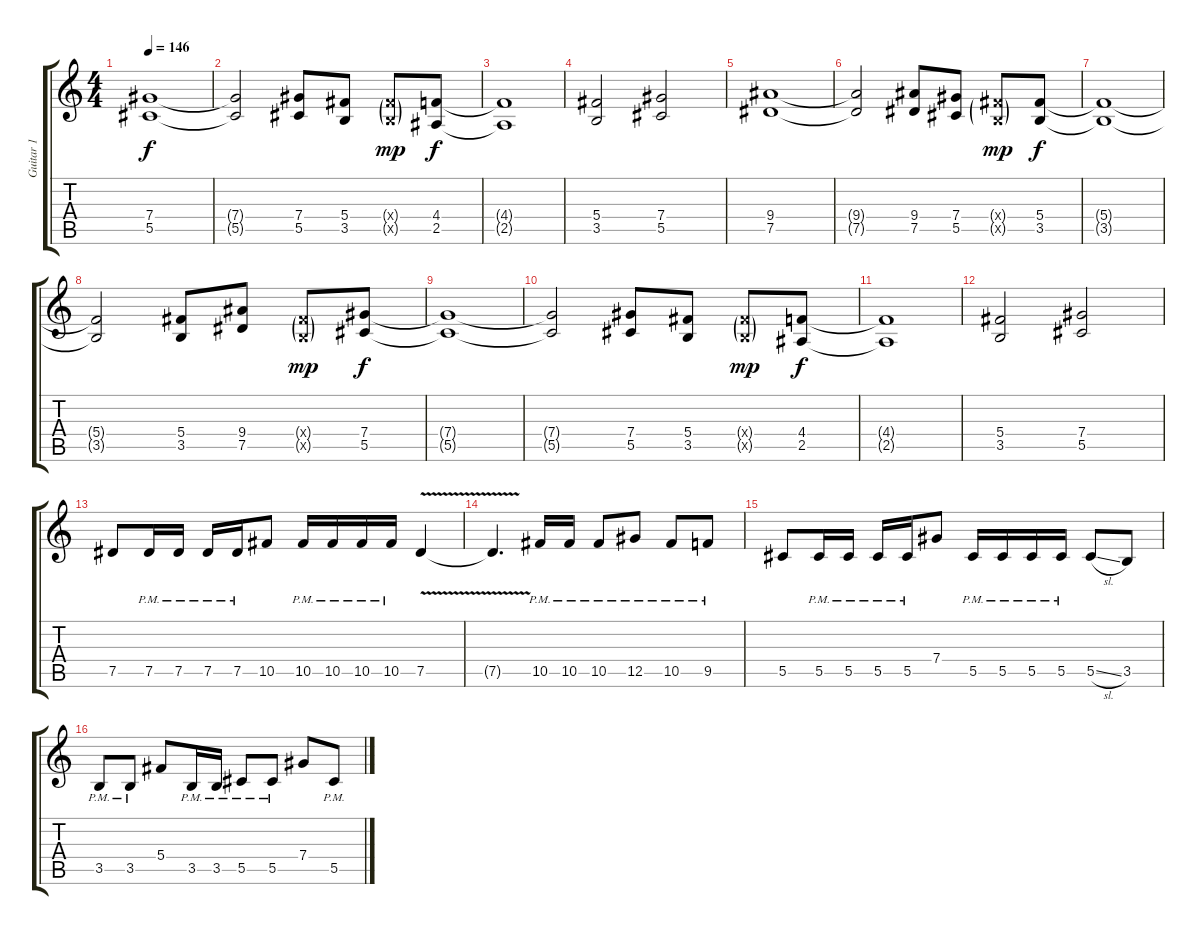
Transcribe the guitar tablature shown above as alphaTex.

\track ("Guitar 1" "Guitar 1") {instrument distortionguitar}
\staff {score tabs}
\tuning (Eb4 Bb3 Gb3 Db3 Ab2 Eb2) {hide}
\ts (4 4)
\tempo 146
\clef g2
\ks c
(7.4{t} 5.5{t}).1{dy f} |
(7.4{t} 5.5{t}).2 (7.4 5.5).8 (5.4 3.5).8 (5.4{g x} 3.5{g x}).8{dy mp} (4.4 2.5).8{dy f} |
(4.4{t} 2.5{t}).1 |
(5.4 3.5).2 (7.4 5.5).2 |
(9.4 7.5).1 |
(9.4{t} 7.5{t}).2 (9.4 7.5).8 (7.4 5.5).8 (5.4{g x} 3.5{g x}).8{dy mp} (5.4 3.5).8{dy f} |
(5.4{t} 3.5{t}).1 |
(5.4{t} 3.5{t}).2 (5.4 3.5).8 (9.4 7.5).8 (5.4{g x} 3.5{g x}).8{dy mp} (7.4 5.5).8{dy f} |
(7.4{t} 5.5{t}).1 |
(7.4{t} 5.5{t}).2 (7.4 5.5).8 (5.4 3.5).8 (5.4{g x} 3.5{g x}).8{dy mp} (4.4 2.5).8{dy f} |
(4.4{t} 2.5{t}).1 |
(5.4 3.5).2 (7.4 5.5).2 |
7.5.8 7.5{pm}.16 7.5{pm}.16 7.5{pm}.16 7.5{pm}.16 10.5.8 10.5{pm}.16 10.5{pm}.16 10.5{pm}.16 10.5{pm}.16 7.5{v}.4 |
7.5{t}.4{d} 10.5{pm}.16 10.5{pm}.16 10.5{pm}.8 12.5{pm}.8 10.5{pm}.8 9.5{pm}.8 |
5.5.8 5.5{pm}.16 5.5{pm}.16 5.5{pm}.16 5.5{pm}.16 7.4.8 5.5{pm}.16 5.5{pm}.16 5.5{pm}.16 5.5{pm}.16 5.5{sl}.8 3.5.8 |
3.5{pm}.8 3.5{pm}.8 5.4.8 3.5{pm}.16 3.5{pm}.16 5.5{pm}.8 5.5{pm}.8 7.4.8 5.5{pm}.8
